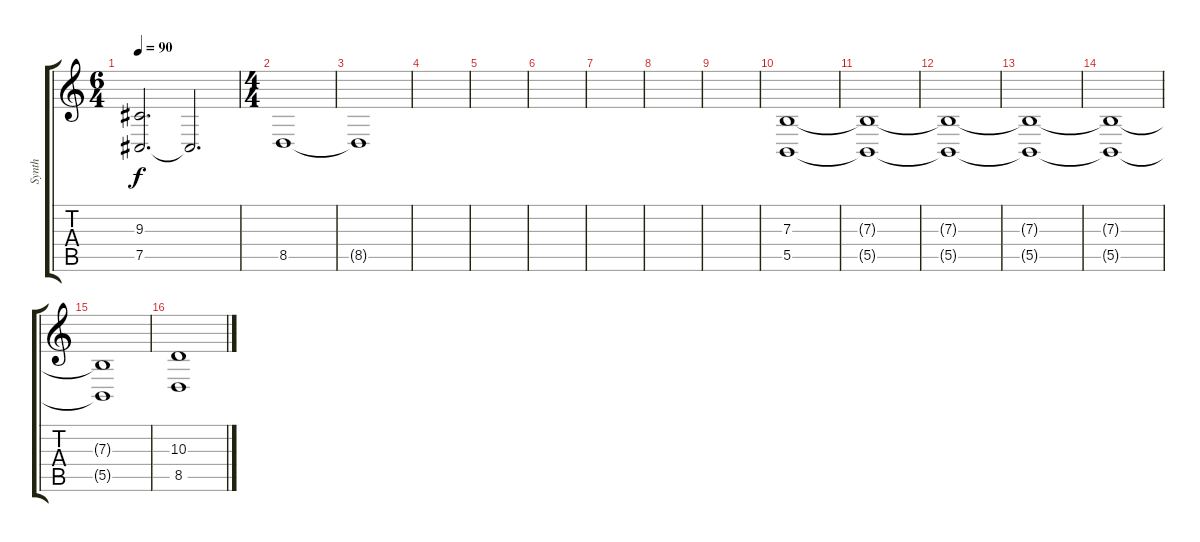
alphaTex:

\track ("Synth" "Synth") {instrument pad2warm}
\staff {score tabs}
\tuning (Db4 Ab3 E3 B2 Gb2 Db2) {hide}
\ts (6 4)
\tempo 90
\clef g2
\ks c
(9.3 7.5).2{d dy f} 7.5{t}.2{d} |
\ts (4 4)
8.5.1{volume 0} |
8.5{t}.1 |
|
|
|
|
|
|
(7.3 5.5).1{volume 8} |
(7.3{t} 5.5{t}).1 |
(7.3{t} 5.5{t}).1 |
(7.3{t} 5.5{t}).1 |
(7.3{t} 5.5{t}).1 |
(7.3{t} 5.5{t}).1 |
(10.3{sl} 8.5{sl}).1
